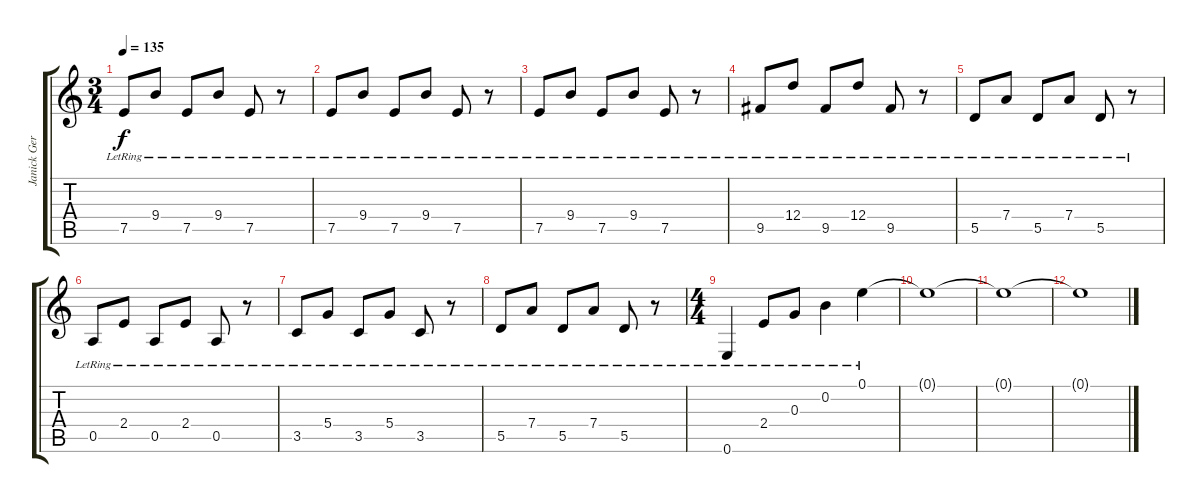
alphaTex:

\track ("Janick Gers" "Janick Ger") {instrument distortionguitar}
\staff {score tabs}
\tuning (E4 B3 G3 D3 A2 E2) {hide}
\ts (3 4)
\tempo 135
\clef g2
\ks c
7.5{lr}.8{dy f} 9.4{lr}.8 7.5{lr}.8 9.4{lr}.8 7.5{lr}.8 r.8 |
7.5{lr}.8 9.4{lr}.8 7.5{lr}.8 9.4{lr}.8 7.5{lr}.8 r.8 |
7.5{lr}.8 9.4{lr}.8 7.5{lr}.8 9.4{lr}.8 7.5{lr}.8 r.8 |
9.5{lr}.8 12.4{lr}.8 9.5{lr}.8 12.4{lr}.8 9.5{lr}.8 r.8 |
5.5{lr}.8 7.4{lr}.8 5.5{lr}.8 7.4{lr}.8 5.5{lr}.8 r.8 |
0.5{lr}.8 2.4{lr}.8 0.5{lr}.8 2.4{lr}.8 0.5{lr}.8 r.8 |
3.5{lr}.8 5.4{lr}.8 3.5{lr}.8 5.4{lr}.8 3.5{lr}.8 r.8 |
5.5{lr}.8 7.4{lr}.8 5.5{lr}.8 7.4{lr}.8 5.5{lr}.8 r.8 |
\ts (4 4)
0.6{lr}.4 2.4{lr}.8 0.3{lr}.8 0.2{lr}.4 0.1{lr}.4 |
0.1{t}.1 |
0.1{t}.1 |
0.1{t}.1
